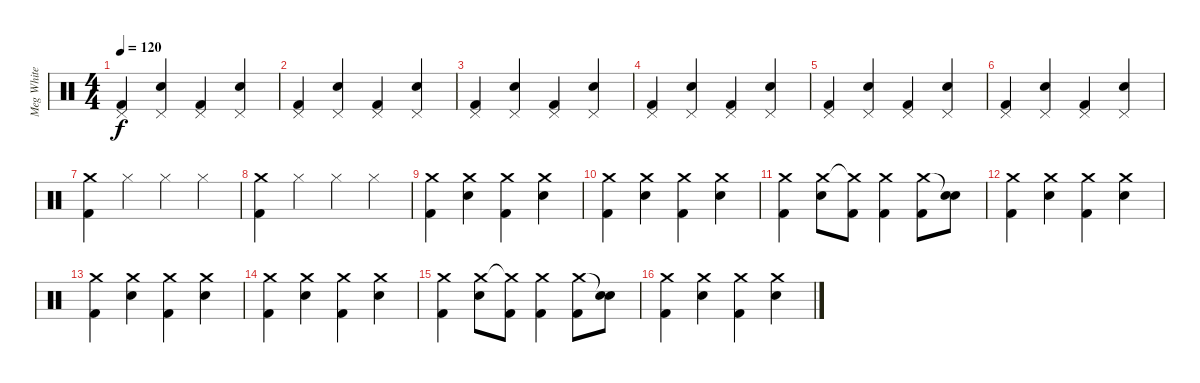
\track ("Meg White" "Meg White") {instrument percussion}
\staff {score}
\articulation defaults
\ts (4 4)
\tempo 120
\clef neutral
\ks c
("Pedal Hi-Hat (hit)" "Kick (hit) 2").4{dy f} ("Pedal Hi-Hat (hit)" "Snare (hit) 2").4 ("Pedal Hi-Hat (hit)" "Kick (hit) 2").4 ("Pedal Hi-Hat (hit)" "Snare (hit) 2").4 |
("Pedal Hi-Hat (hit)" "Kick (hit) 2").4 ("Pedal Hi-Hat (hit)" "Snare (hit) 2").4 ("Pedal Hi-Hat (hit)" "Kick (hit) 2").4 ("Pedal Hi-Hat (hit)" "Snare (hit) 2").4 |
("Pedal Hi-Hat (hit)" "Kick (hit) 2").4 ("Pedal Hi-Hat (hit)" "Snare (hit) 2").4 ("Pedal Hi-Hat (hit)" "Kick (hit) 2").4 ("Pedal Hi-Hat (hit)" "Snare (hit) 2").4 |
("Pedal Hi-Hat (hit)" "Kick (hit) 2").4 ("Pedal Hi-Hat (hit)" "Snare (hit) 2").4 ("Pedal Hi-Hat (hit)" "Kick (hit) 2").4 ("Pedal Hi-Hat (hit)" "Snare (hit) 2").4 |
("Pedal Hi-Hat (hit)" "Kick (hit) 2").4 ("Pedal Hi-Hat (hit)" "Snare (hit) 2").4 ("Pedal Hi-Hat (hit)" "Kick (hit) 2").4 ("Pedal Hi-Hat (hit)" "Snare (hit) 2").4 |
("Pedal Hi-Hat (hit)" "Kick (hit) 2").4 ("Pedal Hi-Hat (hit)" "Snare (hit) 2").4 ("Pedal Hi-Hat (hit)" "Kick (hit) 2").4 ("Pedal Hi-Hat (hit)" "Snare (hit) 2").4 |
("Crash medium (hit)" "Kick (hit) 2").4 "Hi-Hat (closed)".4 "Hi-Hat (closed)".4 "Hi-Hat (closed)".4 |
("Crash medium (hit)" "Kick (hit) 2").4 "Hi-Hat (closed)".4 "Hi-Hat (closed)".4 "Hi-Hat (closed)".4 |
("Crash medium (hit)" "Kick (hit) 2").4 ("Crash medium (hit)" "Snare (hit) 2").4 ("Crash medium (hit)" "Kick (hit) 2").4 ("Crash medium (hit)" "Snare (hit) 2").4 |
("Crash medium (hit)" "Kick (hit) 2").4 ("Crash medium (hit)" "Snare (hit) 2").4 ("Crash medium (hit)" "Kick (hit) 2").4 ("Crash medium (hit)" "Snare (hit) 2").4 |
("Crash medium (hit)" "Kick (hit) 2").4 ("Crash medium (hit)" "Snare (hit) 2").8 ("Crash medium (hit)"{t} "Kick (hit) 2").8 ("Crash medium (hit)" "Kick (hit) 2").4 ("Crash medium (hit)" "Kick (hit) 2").8 ("Snare (hit)"{t} "Snare (hit) 2").8 |
("Crash medium (hit)" "Kick (hit) 2").4 ("Crash medium (hit)" "Snare (hit) 2").4 ("Crash medium (hit)" "Kick (hit) 2").4 ("Crash medium (hit)" "Snare (hit) 2").4 |
("Crash medium (hit)" "Kick (hit) 2").4 ("Crash medium (hit)" "Snare (hit) 2").4 ("Crash medium (hit)" "Kick (hit) 2").4 ("Crash medium (hit)" "Snare (hit) 2").4 |
("Crash medium (hit)" "Kick (hit) 2").4 ("Crash medium (hit)" "Snare (hit) 2").4 ("Crash medium (hit)" "Kick (hit) 2").4 ("Crash medium (hit)" "Snare (hit) 2").4 |
("Crash medium (hit)" "Kick (hit) 2").4 ("Crash medium (hit)" "Snare (hit) 2").8 ("Crash medium (hit)"{t} "Kick (hit) 2").8 ("Crash medium (hit)" "Kick (hit) 2").4 ("Crash medium (hit)" "Kick (hit) 2").8 ("Snare (hit)"{t} "Snare (hit) 2").8 |
("Crash medium (hit)" "Kick (hit) 2").4 ("Crash medium (hit)" "Snare (hit) 2").4 ("Crash medium (hit)" "Kick (hit) 2").4 ("Crash medium (hit)" "Snare (hit) 2").4
